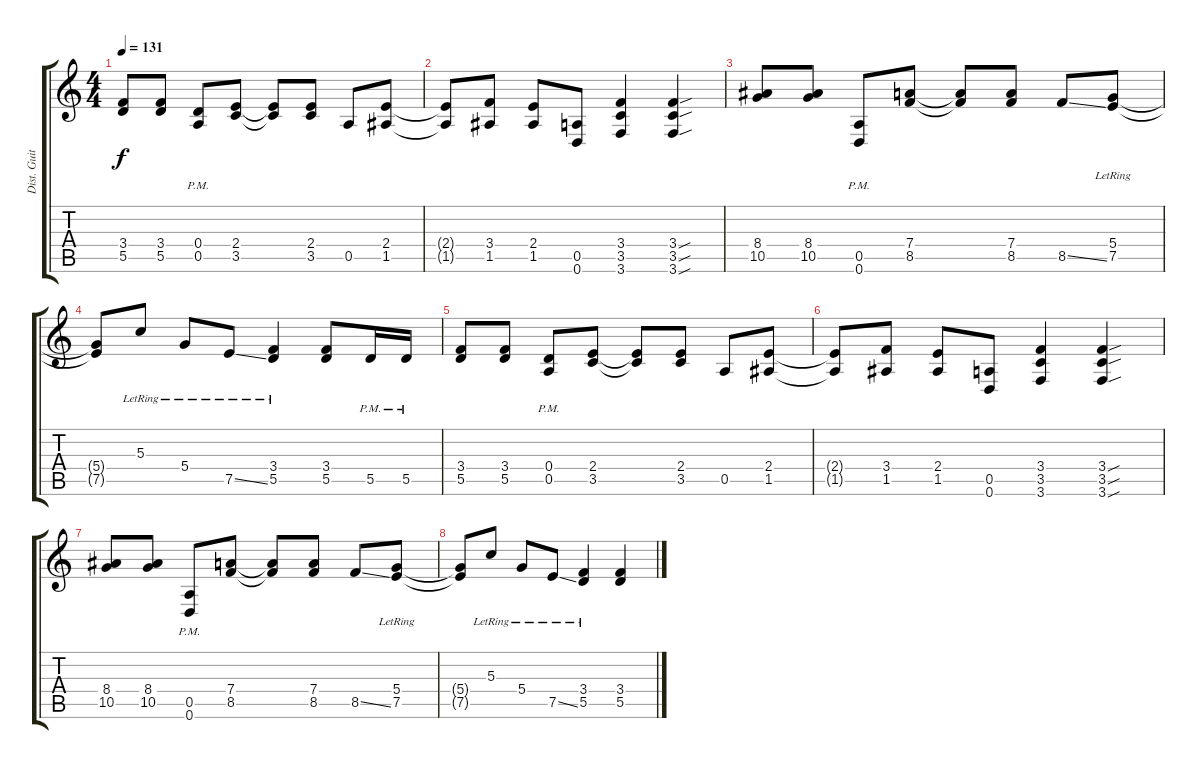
\track ("Dist. Guitar 2" "Dist. Guit") {instrument distortionguitar}
\staff {score tabs}
\tuning (E4 B3 G3 D3 A2 D2) {hide}
\ts (4 4)
\tempo 131
\clef g2
\ks c
(3.4 5.5).8{dy f} (3.4 5.5).8 (0.4{pm} 0.5{pm}).8 (2.4 3.5).8 (2.4{t} 3.5{t}).8 (2.4 3.5).8 0.5.8 (2.4 1.5).8 |
(2.4{t} 1.5{t}).8 (3.4 1.5).8 (2.4 1.5).8 (0.5 0.6).8 (3.4 3.5 3.6).4 (3.4{sou} 3.5{sou} 3.6{sou}).4 |
(8.4 10.5).8 (8.4 10.5).8 (0.5{pm} 0.6{pm}).8 (7.4 8.5).8 (7.4{t} 8.5{t}).8 (7.4 8.5).8 8.5{ss}.8 (5.4{lr} 7.5{lr}).8 |
(5.4{t} 7.5{t}).8 5.3{lr}.8 5.4{lr}.8 7.5{ss lr}.8 (3.4{lr} 5.5{lr}).4 (3.4 5.5).8 5.5{pm}.16 5.5{pm}.16 |
(3.4 5.5).8 (3.4 5.5).8 (0.4{pm} 0.5{pm}).8 (2.4 3.5).8 (2.4{t} 3.5{t}).8 (2.4 3.5).8 0.5.8 (2.4 1.5).8 |
(2.4{t} 1.5{t}).8 (3.4 1.5).8 (2.4 1.5).8 (0.5 0.6).8 (3.4 3.5 3.6).4 (3.4{sou} 3.5{sou} 3.6{sou}).4 |
(8.4 10.5).8 (8.4 10.5).8 (0.5{pm} 0.6{pm}).8 (7.4 8.5).8 (7.4{t} 8.5{t}).8 (7.4 8.5).8 8.5{ss}.8 (5.4{lr} 7.5{lr}).8 |
(5.4{t} 7.5{t}).8 5.3{lr}.8 5.4{lr}.8 7.5{ss lr}.8 (3.4{lr} 5.5{lr}).4 (3.4 5.5).4
